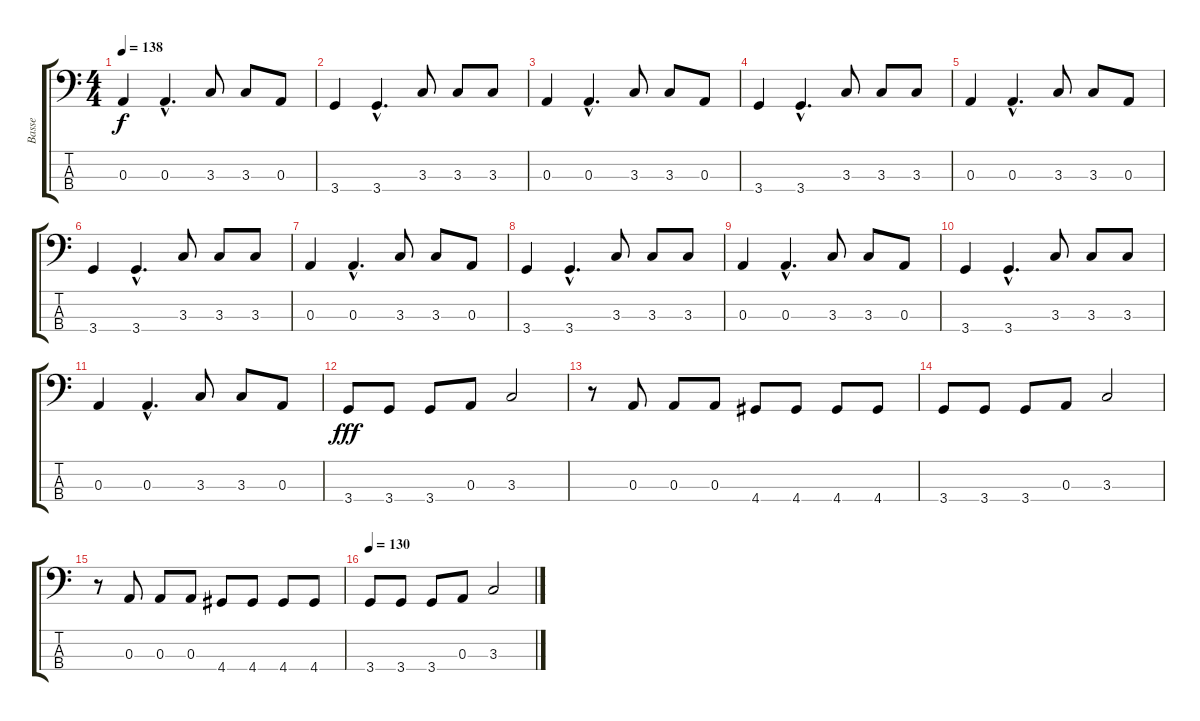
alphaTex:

\track ("Basse" "Basse") {instrument electricbassfinger}
\staff {score tabs}
\tuning (G2 D2 A1 E1) {hide}
\ts (4 4)
\tempo 138
\clef f4
\ks c
0.3.4{dy f} 0.3{hac}.4{d} 3.3.8 3.3.8 0.3.8 |
3.4.4 3.4{hac}.4{d} 3.3.8 3.3.8 3.3.8 |
0.3.4 0.3{hac}.4{d} 3.3.8 3.3.8 0.3.8 |
3.4.4 3.4{hac}.4{d} 3.3.8 3.3.8 3.3.8 |
0.3.4 0.3{hac}.4{d} 3.3.8 3.3.8 0.3.8 |
3.4.4 3.4{hac}.4{d} 3.3.8 3.3.8 3.3.8 |
0.3.4 0.3{hac}.4{d} 3.3.8 3.3.8 0.3.8 |
3.4.4 3.4{hac}.4{d} 3.3.8 3.3.8 3.3.8 |
0.3.4 0.3{hac}.4{d} 3.3.8 3.3.8 0.3.8 |
3.4.4 3.4{hac}.4{d} 3.3.8 3.3.8 3.3.8 |
0.3.4 0.3{hac}.4{d} 3.3.8 3.3.8 0.3.8 |
3.4.8{dy fff} 3.4.8 3.4.8 0.3.8 3.3.2 |
r.8 0.3.8 0.3.8 0.3.8 4.4.8 4.4.8 4.4.8 4.4.8 |
3.4.8 3.4.8 3.4.8 0.3.8 3.3.2 |
r.8 0.3.8 0.3.8 0.3.8 4.4.8 4.4.8 4.4.8 4.4.8 |
\tempo 130
3.4.8 3.4.8 3.4.8 0.3.8 3.3.2
